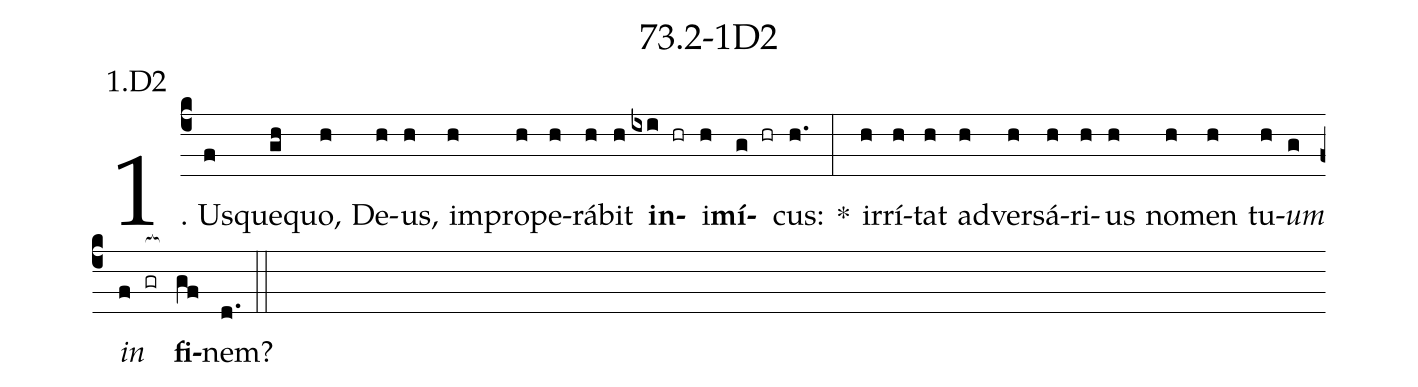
name: 73.2-1D2;
annotation: 1.D2;
%%
(c4)1. Us(f)que(gh)quo,(h) De(h)us,(h) im(h)pro(h)pe(h)rá(h)bit(h) <b>in</b>(ixi hr)i(h)<b>mí</b>(g hr)cus:(h.) *(:) ir(h)rí(h)tat(h) ad(h)ver(h)sá(h)ri(h)us(h) no(h)men(h) tu(h)<i>um</i>(g) <i>in</i>(f gr[ocb:1{]) <b>fi</b>(gf[ocb:0}])nem?(d.) (::)


%E(h) u(h) o(g) u(f) a(gf) e.(d.) (::)
